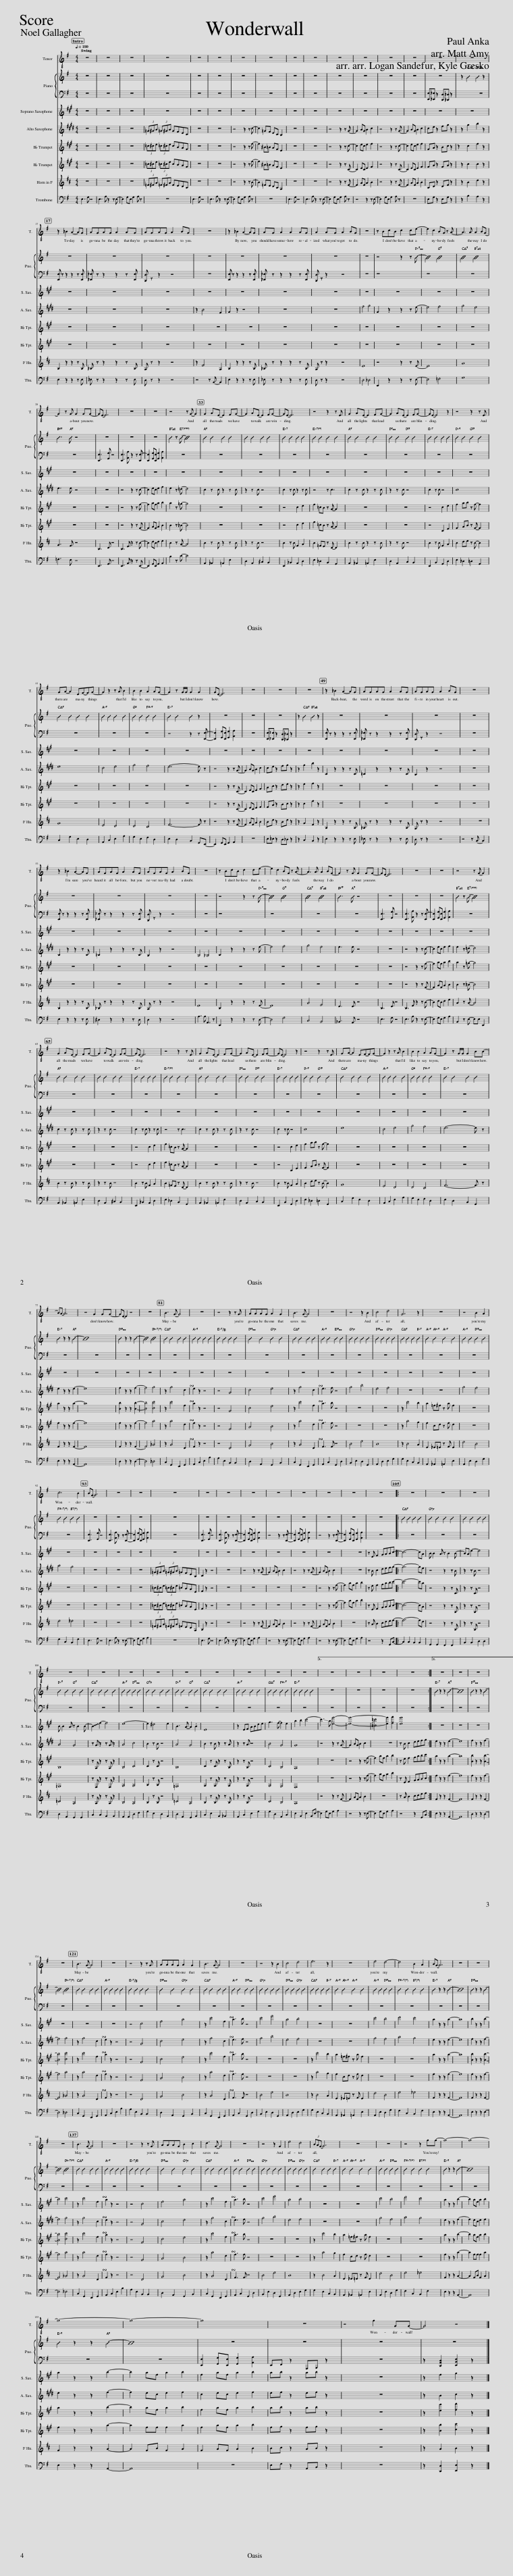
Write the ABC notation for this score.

X:1
%%score 1 { 2 | 3 } 4 5 6 7 8 9
L:1/8
Q:1/4=180
M:4/4
I:linebreak $
K:G
V:1 treble-8
V:2 treble
V:3 bass
V:4 treble transpose=-2
V:5 treble transpose=-9
V:6 treble transpose=-2
V:7 treble transpose=-2
V:8 treble transpose=-7
V:9 bass
V:1
 z8 | z8 | z8 | z8 | z8 | %5
 z8 | z8 | z8 | z8 | z8 | %10
 z8 | z8 | z8 | z8 | z8 | %15
 z8 |$ z2 _B2 A2- AG | AGAG A2 AG | AGAG A2 BG | z8 | %20
 z2 _B2 A2- AG | AG A2 A2 AG | A2 AG A2 BG | z8 | z BdB d2 de- | %25
 e2 d2 BG z A- | A3 A A2 BG- |$ G2 z G G2 GG- | GE- E6 | z8 | %30
 z8 | z4 z G- G2 | G2 AE- E2 FG- | G2 AE- E2 FG- | GE- E6 | %35
 z4 z2 z E | G2 AE- E2 FG- | G2 AE- E2 FG- | GE- E4 z2 | z4 z2 z E |$ %40
 GA- A2 EF-FG- | G2 z2 z A B2 | B2 B2 A2 AG- | G2 z G/G/ G2 G2 | GE- E6 | %45
 z8 | z8 | z8 | z2 _B2 A2- AG | AGAG A2 AG | %50
 AGAG A2 BG | z8 |$ z2 _B2 A2- AG | AGAG A2 AG | AGAG A2 BG | %55
 z8 | z BdB d2 de- | e2 d2 BG z A- | A3 A A2 BG- | G2 z G G2 GG- | %60
 GE- E6 | z8 | z8 | z4 z G- G2 |$ G2 AE- E2 FG- | %65
 G2 AE- E2 FG- | GE- E6 | z4 z2 z E | G2 AE- E2 FG- | G2 AE- E2 FG- | %70
 GE- E4 z2 | z4 z2 z E | GA- A2 EF-FG- | G2 z2 z A B2 | B2 B2 A2 AG- | %75
 G2 z G/G/ G2 BB- |$ BA- A6 | z4 G2 GG- | GE- E2 z4 | z8 | %80
 B3 G- G4 | z8 | z4 z2 z G | AAAG A2 G2 | B3 G- G4 | %85
 z8 | z4 z2 B2 | c4 d4 | G6 z2 | z8 | %90
 z4 B2 A2 |$ c6 B2 | BG- G6 | z8 | z8 | %95
 z8 | z8 | z8 | z8 | z8 | %100
 z8 | z8 | z8 | z8 |: z8 | %105
 z8 | z8 |$ z8 | z8 | z8 | %110
 z8 | z8 | z8 | z8 | z8 | %115
 z8 |1 z8 || z8 | z8 | z8 :|2 %120
 z8 || z8 | z8 |$ z8 | B3 G- G4 | %125
 z8 | z4 z2 z G | AAAG A2 G2 | B3 G- G4 | z8 | %130
 z4 z2 B2 | c4 d4 | e6 z2 | z8 | e4 d4- | %135
 d4 B2 A2 | BG- G6 | z8 | z8 |$ z8 | %140
 B3 G- G4 | z8 | z4 z2 z G | AAAG B2 c2 | d3 G- G4 | %145
 z8 | z4 z2 G2 | e4 d4 | (3BAG- G6 | z8 | %150
 z8 | z4 z2 gg- | g8- | g8- |$ g8- | %155
 g8- | g8 | z8 | z4 g2 GG- | G4 z4 |] %160
V:2
 z8 | z8 | z8 | z8 | z8 | %5
 z8 | z8 | z8 | z8 | z8 | %10
 z8 | z8 | z8 | z8 | z8 | %15
 z2 B2 B2 z2 |$ z8 | z8 | z8 | z8 | %20
 z8 | z8 | z8 | z8 | z4 z2 z B- | %25
 B4 B4 | B4 B4 |$ B3 B z4 | z8 | z8 | %30
 z8 | B2 z B- B4 | B2 B2 B2 B2 | B2 B2 B2 B2 | B2 B2 B2 B2 | %35
 B2 B2 B2 B2 | B2 B2 B2 B2 | B2 B2 B2 B2 | B2 B2 B2 B2 | B2 B2 B2 B2 |$ %40
 B2 B2 B2 B2 | B2 B2 B2 B2 | B2 B2 B2 B2 | B2 B2 B2 z2 | z8 | %45
 z8 | z8 | z2 B2 B2 z2 | z8 | z8 | %50
 z8 | z8 |$ z8 | z8 | z8 | %55
 z8 | z4 z2 z B- | B4 B4 | B4 B4 | B3 B z4 | %60
 z8 | z8 | z8 | B2 z B- B4 |$ B2 B2 B2 B2 | %65
 B2 B2 B2 B2 | B2 B2 B2 B2 | B2 B2 B2 B2 | B2 B2 B2 B2 | B2 B2 B2 B2 | %70
 B2 B2 B2 B2 | B2 B2 B2 B2 | B2 B2 B2 B2 | B2 B2 B2 B2 | B2 B2 B2 B2 | %75
 B2 B2 B2 B2 |$ B2 z2 z2 B2- | B8 | B2 z2 z2 B2- | B4 B4 | %80
 B2 B2 B2 B2 | B2 B2 B2 B2 | B2 B2 B2 B2 | B2 B2 B2 B2 | B2 B2 B2 B2 | %85
 B2 B2 B2 B2 | B2 B2 B2 B2 | B2 B2 B2 B2 | B2 B2 B2 B2 | B2 B2 B2 B2 | %90
 B2 B2 B2 B2 |$ B2 B2 B2 B2 | z8 | z8 | z8 | %95
 z8 | z8 | z8 | z8 | z8 | %100
 z8 | z8 | z8 | z8 |: B2 B2 B2 B2 | %105
 B2 B2 B2 B2 | B2 B2 B2 B2 |$ B2 B2 B2 B2 | B2 B2 B2 B2 | B2 B2 B2 B2 | %110
 B2 B2 B2 B2 | B2 B2 B2 B2 | B2 B2 B2 B2 | B2 B2 B2 B2 | B2 B2 B2 B2 | %115
 B2 B2 B2 B2 |1 z8 || z8 | z8 | z8 :|2 %120
 B2 z2 z2 B2- || B8 | B2 z2 z2 B2- |$ B4 B4 | B2 B2 B2 B2 | %125
 B2 B2 B2 B2 | B2 B2 B2 B2 | B2 B2 B2 B2 | B2 B2 B2 B2 | B2 B2 B2 B2 | %130
 B2 B2 B2 B2 | B2 B2 B2 B2 | B2 B2 B2 B2 | B2 B2 B2 B2 | B2 B2 B2 B2 | %135
 B2 B2 B2 B2 | B2 z2 z2 B2- | B8 | B2 z2 z2 B2- |$ B4 B4 | %140
 B2 B2 B2 B2 | B2 B2 B2 B2 | B2 B2 B2 B2 | B2 B2 B2 B2 | B2 B2 B2 B2 | %145
 B2 B2 B2 B2 | B2 B2 B2 B2 | B2 B2 B2 B2 | B2 B2 B2 B2 | B2 B2 B2 B2 | %150
 B2 B2 B2 B2 | B2 B2 B2 B2 | B2 z2 z2 B2- | B8 |$ B2 z2 z2 B2- | %155
 B8 | z8 | z8 | z8 | z8 |] %160
V:3
 z8 | z8 | z8 | z8 | z8 | %5
 z8 | z8 | z8 | z8 | z8 | %10
 z8 | z8 | z8 | z8 | [E,,E,][_E,,_E,] z2 [D,,D,][_D,,_D,] z2 | %15
 z8 |$ [E,,E,] z z2 z2 z [E,,E,] | [_E,,_E,] z z2 z2 z [E,,E,] | [D,,D,] z z2 z4 | z8 | %20
 [E,,E,] z z2 z2 z [E,,E,] | [_E,,_E,] z z2 z2 z [E,,E,] | [D,,D,] z z2 z4 | z8 | z8 | %25
 z8 | z8 |$ z8 | [E,,E,]3 [G,,G,] z4 | [E,,E,]3 [A,,A,] z2 z [E,,E,-] | %30
 [E,,E,]2 [G,,G,][E,,E,] [G,,G,]2 [A,,A,]2 | z8 | z8 | z8 | z8 | %35
 z8 | z8 | z8 | z8 | z8 |$ %40
 z8 | z8 | z8 | z4 z2 z [E,,E,]- | [E,,E,]2 [G,,G,][E,,E,] [G,,G,]2 [A,,A,]2 | %45
 z8 | [E,,E,][_E,,_E,] z2 [D,,D,][_D,,_D,] z2 | z8 | [E,,E,] z z2 z2 z [E,,E,] | [_E,,_E,] z z2 z2 z [E,,E,] | %50
 [D,,D,] z z2 z4 | z8 |$ [E,,E,] z z2 z2 z [E,,E,] | [_E,,_E,] z z2 z2 z [E,,E,] | [D,,D,] z z2 z4 | %55
 z8 | z8 | z8 | z8 | z8 | %60
 [E,,E,]3 [G,,G,] z4 | [E,,E,]3 [A,,A,] z2 z [E,,E,-] | [E,,E,]2 [G,,G,][E,,E,] [G,,G,]2 [A,,A,]2 | z8 |$ z8 | %65
 z8 | z8 | z8 | z8 | z8 | %70
 z8 | z8 | z8 | z8 | z8 | %75
 z8 |$ z8 | z8 | z8 | z8 | %80
 z8 | z8 | z8 | z8 | z8 | %85
 z8 | z8 | z8 | z8 | z8 | %90
 z8 |$ z8 | [E,,E,]3 [G,,G,] z4 | [E,,E,]3 [A,,A,] z2 z [E,,E,]- | [E,,E,]2 [G,,G,][E,,E,] [G,,G,]2 [A,,A,]2 | %95
 z8 | [E,,E,]3 [G,,G,] z4 | [E,,E,]3 [A,,A,] z2 z [E,,E,]- | [E,,E,]2 [G,,G,][E,,E,] [G,,G,]2 [A,,A,]2 | z4 z2 z [E,,E,]- | %100
 [E,,E,]2 [G,,G,][E,,E,] [G,,G,]2 [A,,A,]2 | z4 z2 z [E,,E,]- | [E,,E,]2 [G,,G,][E,,E,] [G,,G,]2 [A,,A,]2 | z8 |: z8 | %105
 z8 | z8 |$ z8 | z8 | z8 | %110
 z8 | z8 | z8 | z8 | z8 | %115
 z8 |1 z8 || z8 | z8 | z8 :|2 %120
 z8 || z8 | z8 |$ z8 | z8 | %125
 z8 | z8 | z8 | z8 | z8 | %130
 z8 | z8 | z8 | z8 | z8 | %135
 z8 | z8 | z8 | z8 |$ z8 | %140
 z8 | z8 | z8 | z8 | z8 | %145
 z8 | z8 | z8 | z8 | z8 | %150
 z8 | z8 | z8 | z8 |$ z8 | %155
 z8 | [E,,E,]2 [G,,G,][E,,E,] [G,,G,]2 [A,,A,]2 | E,,F,, z2 A,,,B,,, z2 | z8 | z2 [D,,A,,D,]2 [E,,B,,E,]2 z2 |] %160
V:4
[K:A] z8 | z8 | z8 | z8 | z8 | %5
 z8 | z8 | z8 | z8 | z8 | %10
 z8 | z8 | z8 | z8 | z8 | %15
 z8 |$ z8 | z8 | z8 | z8 | %20
 z8 | z8 | z8 | z8 | z8 | %25
 z8 | z8 |$ z8 | z8 | z8 | %30
 z8 | z8 | z8 | z8 | z8 | %35
 z8 | z8 | z8 | z8 | z8 |$ %40
 z8 | z8 | z8 | z8 | z8 | %45
 z8 | z8 | z8 | z8 | z8 | %50
 z8 | z8 |$ z8 | z8 | z8 | %55
 z8 | z8 | z8 | z8 | z8 | %60
 z8 | z8 | z8 | z8 |$ z8 | %65
 z8 | z8 | z8 | z8 | z8 | %70
 z8 | z8 | z8 | z8 | z8 | %75
 z8 |$ z8 | z8 | z8 | z8 | %80
 z8 | z8 | z8 | z8 | z8 | %85
 z8 | z8 | z8 | z8 | z8 | %90
 z8 |$ z8 | z8 | z8 | z8 | %95
 z8 | z8 | z8 | z8 | z8 | %100
 z8 | z8 | z8 | z E F2 GABc- |: c6- cA | %105
 B B2 A z B2 B- | BA e2- e4 |$ B B2 A z B2 B- | !~(!B2 !~)!f2- f4 | e8- | %110
 e2 ^d4 e2 | B3 A- A2 .B2 | E8 | z2 EF ABde | g3 f- f2 e2 | %115
 a2 b2 c'4- |1 !-(!c'3 !-)!a [ee']4- || [ee']8- | [=c=c']4 [ee']2 [ff']2 | [ee']8 :|2 %120
 z8 || z8 | z8 |$ z8 | z8 | %125
 z8 | z4 c4 | f4 a4 | z2 !turn!c'4 f2 | a3 b z4 | %130
 c'4 e'4 | a4 b4 | z8 | z8 | c'4 b4 | %135
 d'4 c'4 | a2 z2 z2 a2- | a8 | b2 z2 z2 b2- |$ b4 c'4 | %140
 z2 !turn!c'4 f2 | a2 z2 z4 | z4 c4 | f4 a4 | z2 !turn!c'4 f2 | %145
 a3 b z4 | c'4 e'4 | a4 b4 | z8 | z8 | %150
 c'4 b4 | d'4 c'4 | a2 z2 z2 b2- | b2 af a2 b2 |$ a2 z2 z2 b2- | %155
 b2 af a2 b2 | f2 af a2 b2 | ab z2 ab z2 | z8 | z2 f2 g2 z2 |] %160
V:5
[K:E] z8 | z8 | z8 | (3=G^GB (3=G^GB GFEC | z8 | %5
 z8 | z4 z2 z c- | c2 =GF EC B,2 | z8 | z8 | %10
 z4 z2 z G- | G2 BG B2 c2 | z4 z2 z G- | G2 BG B2 c2 | ce z2 fg z2 | %15
 z2 g2 b2 z2 |$ z8 | z8 | z8 | z2 B4 F2 | %20
 G2 z2 z4 | z8 | z8 | f4 g4 | G2 z2 z2 z e- | %25
 e4 f4 | g4 e4 |$ e3 e z4 | z8 | z4 z2 z c- | %30
 c2 ec e2 f2 | e2 z =d- d4 | c2 z c z2 z c | z2 z c z4 | c2 z c z2 z c | %35
 z4 z c3 | c2 z c z2 z c | z2 z c z4 | c2 z c z4 | c8 |$ %40
 e8 | c4 e4 | g4 f4 | e6- e z | z4 z2 z G- | %45
 G2 BG B2 c2 | ce z2 fg z2 | z2 g2 b2 z2 | C2 z2 z2 z C | =C2 z2 z2 z C | %50
 B,2 z2 z4 | z8 |$ C2 z2 z2 z C | =C2 z2 z2 z C | B,2 z2 z4 | %55
 B,4 _B,4 | C2 z2 z2 z e- | e4 f4 | g4 e4 | e3 e z4 | %60
 z8 | z4 z2 z c- | c2 ec e2 f2 | e2 z =d- d4 |$ c2 z c z2 z c | %65
 z2 z c z4 | c2 z c z2 z c | z4 z c3 | c2 z c z2 z c | z2 z c z4 | %70
 c2 z c z4 | c8 | e8 | c4 e4 | g4 f4 | %75
 e6- e z |$ e2 z2 z2 e2- | e8 | f2 z2 z2 f2- | f4 g4 | %80
 z2 !turn!g4 c2 | e2 z2 z4 | z4 G4 | c4 e4 | z2 !turn!g4 c2 | %85
 e3 f z4 | g4 b4 | e4 f4 | z8 | z8 | %90
 g4 f4 |$ a4 g4 | z8 | z8 | z8 | %95
 (3=G^GB (3=G^GB =GFEB, | C2 z2 z4 | z8 | z4 z2 z G- | G2 BG B2 c2 | %100
 z4 z2 z G- | G2 BG B2 c2 | z8 | z B c2 defg- |: g6- ge | %105
 z4 z2 z B | z2 z B z4 |$ A4 G4 | z G z2 z G z2 | A4 c4 | %110
 B2 z B z4 | A4 G4 | B2 z B z2 z A | z2 z A z4 | B4 G4 | %115
 G8 |1 z4 z2 z G- || G2 BG B2 c2 | z8 | z B c2 defg :|2 %120
 e2 z2 z2 e2- || e8 | f2 z2 z2 f2- |$ f4 g4 | z2 !turn!g4 c2 | %125
 e2 z2 z4 | z4 G4 | c4 e4 | z2 !turn!g4 c2 | e3 f z4 | %130
 g4 b4 | e4 f4 | z8 | z8 | g4 f4 | %135
 a4 g4 | e2 z2 z2 e2- | e8 | f2 z2 z2 f2- |$ f4 g4 | %140
 z2 !turn!g4 c2 | e2 z2 z4 | z4 G4 | c4 e4 | z2 !turn!g4 c2 | %145
 e3 f z4 | g4 b4 | e4 f4 | z8 | z8 | %150
 g4 f4 | a4 g4 | e2 z2 z2 f2- | f2 ec e2 f2 |$ e2 z2 z2 f2- | %155
 f2 ec e2 f2 | c2 ec e2 f2 | ef z2 ef z2 | z8 | z2 B2 c2 z2 |] %160
V:6
[K:A] z8 | z8 | z8 | (3=c^ce (3=c^ce cBAF | z8 | %5
 z8 | z4 z2 z f- | f2 ^B=B AF E2 | z8 | z8 | %10
 z4 z2 z c- | c2 ec e2 f2 | z4 z2 z c- | c2 ec e2 f2 | FA z2 Bc z2 | %15
 z2 c2 f2 z2 |$ z8 | z8 | z8 | z8 | %20
 z8 | z8 | z8 | z8 | z8 | %25
 z8 | z8 |$ z8 | z8 | z4 z2 z f- | %30
 f2 af a2 b2 | a2 z =g- g4 | z8 | z8 | z4 c2 e2 | %35
 f2 =cB z A- A2 | z8 | z8 | z4 c2 e2 | f2 ab z f- f2 |$ %40
 z8 | z8 | z8 | z8 | z4 z2 z C- | %45
 C2 EC E2 F2 | Ac z2 de z2 | z2 e2 f2 z2 | z8 | z8 | %50
 z8 | z8 |$ z8 | z8 | z8 | %55
 z8 | z8 | z8 | z8 | z8 | %60
 z8 | z4 z2 z f- | f2 af a2 b2 | a2 z =g- g4 |$ z8 | %65
 z8 | z4 c2 e2 | f2 =cB z A- A2 | z8 | z8 | %70
 z4 c2 e2 | f2 ab z f- f2 | z8 | z8 | z8 | %75
 z8 |$ a2 z2 z2 a2- | a8 | [Bb]2 z2 z2 [Bb]2- | [Bb]4 [cc']4 | %80
 z2 !turn!c'4 f2 | a2 z2 z4 | z4 F4 | c4 e4 | z2 !turn!c'4 f2 | %85
 a3 b z4 | z8 | z8 | z2 c'4 b2 | a2 =f^f z a f2 | %90
 z8 |$ z8 | z8 | z8 | z8 | %95
 (3=c^ce (3=c^ce =cBAE | F2 z2 z4 | z8 | z8 | z8 | %100
 z8 | z4 z2 z f- | f2 af a2 b2 | z e f2 gabc'- |: c'6- c'a | %105
 z4 z2 z C | z2 z C z4 |$ B,8 | z A, z2 z A, z2 | B,4 C4 | %110
 C2 z C z4 | B,8 | C2 z C z2 z B, | z2 z B, z4 | C4 B,4 | %115
 A,8 |1 z8 || z4 z2 z f- | f2 af a2 b2 | z e f2 gabc' :|2 %120
 a2 z2 z2 a2- || a8 | [Bb]2 z2 z2 [Bb]2- |$ [Bb]4 [cc']4 | z2 !turn!c'4 f2 | %125
 a2 z2 z4 | z4 F4 | c4 e4 | z2 !turn!c'4 f2 | a3 b z4 | %130
 z8 | z8 | z2 c'4 b2 | a2 =f^f z a f2 | z8 | %135
 z8 | a2 z2 z2 a2- | a8 | [Bb]2 z2 z2 [Bb]2- |$ [Bb]4 [cc']4 | %140
 z2 !turn!c'4 f2 | a2 z2 z4 | z4 F4 | c4 e4 | z2 !turn!c'4 f2 | %145
 a3 b z4 | z8 | z8 | z2 c'4 b2 | a2 =f^f z a f2 | %150
 z8 | z8 | a2 z2 z2 b2- | b2 af a2 b2 |$ a2 z2 z2 b2- | %155
 b2 af a2 b2 | f2 af a2 b2 | ab z2 ab z2 | z8 | z2 [ee']2 [ff']2 z2 |] %160
V:7
[K:A] z8 | z8 | z8 | (3=c^ce (3=c^ce cBAF | z8 | %5
 z8 | z4 z2 z f- | f2 ^B=B AF E2 | z8 | z8 | %10
 z4 z2 z C- | C2 EC E2 F2 | z4 z2 z C- | C2 EC E2 F2 | FA z2 FA z2 | %15
 z2 c2 c2 z2 |$ z8 | z8 | z8 | z8 | %20
 z8 | z8 | z8 | z8 | z8 | %25
 z8 | z8 |$ z8 | z8 | z4 z2 z F- | %30
 F2 AF A2 B2 | B2 z _B- B4 | z8 | z8 | z4 c2 e2 | %35
 f2 =cB z A- A2 | z8 | z8 | z4 C2 E2 | F2 AB z F- F2 |$ %40
 z8 | z8 | z8 | z8 | z4 z2 z C- | %45
 C2 EC E2 F2 | FA z2 Bc z2 | z2 c2 f2 z2 | z8 | z8 | %50
 z8 | z8 |$ z8 | z8 | z8 | %55
 z8 | z8 | z8 | z8 | z8 | %60
 z8 | z4 z2 z F- | F2 AF A2 B2 | B2 z _B- B4 |$ z8 | %65
 z8 | z4 c2 e2 | f2 =cB z A- A2 | z8 | z8 | %70
 z4 C2 E2 | F2 AB z F- F2 | z8 | z8 | z8 | %75
 z8 |$ f2 z2 z2 f2- | f8 | f2 z2 z2 f2- | f4 a4 | %80
 z2 !turn!a4 d2 | f2 z2 z4 | z4 F4 | A4 B4 | z2 !turn!a4 d2 | %85
 f3 f z4 | z8 | z8 | z2 a4 g2 | f2 cd z f d2 | %90
 z8 |$ z8 | z8 | z8 | z8 | %95
 (3=c^ce (3=c^ce =cBAE | F2 z2 z4 | z8 | z8 | z8 | %100
 z8 | z4 z2 z f- | f2 af a2 b2 | z E F2 GABc- |: c6- cA | %105
 z4 z2 z B, | z2 z B, z4 |$ =G,8 | z F, z2 z F, z2 | A,4 A,4 | %110
 B,2 z B, z4 | =G,8 | A,2 z A, z2 z A, | z2 z A, z4 | A,4 G,4 | %115
 F,8 |1 z8 || z4 z2 z f- | f2 af a2 b2 | z E F2 GABc :|2 %120
 f2 z2 z2 f2- || f8 | f2 z2 z2 f2- |$ f4 a4 | z2 !turn!a4 d2 | %125
 f2 z2 z4 | z4 F4 | A4 B4 | z2 !turn!a4 d2 | f3 f z4 | %130
 z8 | z8 | z2 a4 g2 | f2 cd z f d2 | z8 | %135
 z8 | f2 z2 z2 f2- | f8 | f2 z2 z2 f2- |$ f4 a4 | %140
 z2 !turn!a4 d2 | f2 z2 z4 | z4 F4 | A4 B4 | z2 !turn!a4 d2 | %145
 f3 f z4 | z8 | z8 | z2 a4 g2 | f2 cd z f d2 | %150
 z8 | z8 | f2 z2 z2 a2- | a2 ff f2 a2 |$ f2 z2 z2 a2- | %155
 a2 ff f2 a2 | f2 af a2 b2 | fg z2 fg z2 | z8 | z2 [Bb]2 [cc']2 z2 |] %160
V:8
[K:D] z8 | z8 | z8 | (3=F^FA (3=F^FA FEDB, | z8 | %5
 z8 | z4 z2 z B- | B2 =FE DB, A,2 | z8 | z8 | %10
 z4 z2 z F- | F2 AF A2 B2 | z4 z2 z F- | F2 AF A2 B2 | B,D z2 DF z2 | %15
 z2 B2 d2 z2 |$ B,2 z2 z2 z B, | _B, z z2 z2 z B, | A, z z2 z4 | z2 F4 A,2 | %20
 B,2 z2 z2 z B, | _B, z z2 z2 z B, | A, z z2 z4 | E8 | z4 z2 z E- | %25
 E8 | A8 |$ G3 F z4 | B,3 D z4 | B,3 E z2 z B- | %30
 B2 dB d2 e2 | B2 z A- A4 | B2 z B z2 z B | z2 z B z4 | B2 z B F2 A2 | %35
 B2 =FE z D- D2 | B2 z B z2 z B | z2 z B z4 | B2 z B F2 A2 | B2 de z B- B2 |$ %40
 G8 | E4 D4 | D4 C4 | F6- F z | z4 z2 z F- | %45
 F2 AF A2 B2 | Bd z2 Bd z2 | z2 G2 F2 z2 | B,2 z2 z2 z B, | _B, z z2 z2 z B, | %50
 A, z z2 z4 | z8 |$ B,2 z2 z2 z B, | _B, z z2 z2 z B, | A, z z2 z4 | %55
 E8 | B,2 z2 z2 z E- | E8 | A4 F4 | D3 D z4 | %60
 B,3 D z4 | B,3 E z2 z B- | B2 dB d2 e2 | A2 z A- A4 |$ B2 z B z2 z B | %65
 z2 z B z4 | B2 z B F2 A2 | B2 =FE z D- D2 | B2 z B z2 z B | z2 z B z4 | %70
 B2 z B F2 A2 | B2 de z B- B2 | G8 | E4 D4 | D4 C4 | %75
 F6- F z |$ F2 z2 z2 F2- | F8 | F2 z2 z2 F2- | F4 _A4 | %80
 z2 !turn!A4 D2 | F2 z2 z4 | z4 D4 | G4 B4 | z2 !turn!A4 D2 | %85
 F3 F z4 | B4 e4 | B8 | z2 B4 A2 | E2 _E=E z F E2 | %90
 d4 B4 |$ e4 _e4 | z8 | z8 | z8 | %95
 (3=F^FA (3=F^FA =FEDA, | B,2 z2 z4 | z8 | z4 z2 z F- | F2 AF A2 B2 | %100
 z4 z2 z F- | F2 AF A2 B2 | z8 | z A B2 cdef- |: f6- fd | %105
 z4 z2 z B, | z2 z B, z4 |$ =C4 A,4 | z A, z2 z A, z2 | B,4 A,4 | %110
 B,2 z B, z4 | =C4 A,4 | B,2 z B, z2 z B, | z2 z B, z4 | C4 B,4 | %115
 A,8 |1 z4 z2 z F- || F2 AF A2 B2 | z8 | z A B2 cdef :|2 %120
 F2 z2 z2 F2- || F8 | F2 z2 z2 F2- |$ F4 _A4 | z2 !turn!A4 D2 | %125
 F2 z2 z4 | z4 D4 | G4 B4 | z2 !turn!A4 D2 | F3 F z4 | %130
 B4 e4 | B8 | z2 B4 A2 | E2 _E=E z F E2 | d4 B4 | %135
 e4 _e4 | F2 z2 z2 F2- | F8 | F2 z2 z2 F2- |$ F4 _A4 | %140
 z2 !turn!A4 D2 | F2 z2 z4 | z4 D4 | G4 B4 | z2 !turn!A4 D2 | %145
 F3 F z4 | B4 e4 | B8 | z2 B4 A2 | E2 _E=E z F E2 | %150
 d4 B4 | e4 _e4 | F2 z2 z2 A2- | A2 FB F2 A2 |$ F2 z2 z2 A2- | %155
 A2 FB F2 A2 | F2 AF A2 B2 | Bc z2 AB z2 | z8 | z2 A2 B2 z2 |] %160
V:9
 E,3 G, z4 | E,3 A, z2 z E,- | E,2 G,E, G,2 A, z | z8 | E,3 G, z4 | %5
 E,3 A, z2 z E,- | E,2 G,E, G,2 A, z | z8 | E,3 G, z4 | E,3 A, z2 z E,- | %10
 E,2 G,E, G,2 A, z | z4 z2 z E,- | E,2 G,E, G,2 A, z | z8 | E,G, z2 E,G, z2 | %15
 z2 B,2 A,2 z2 |$ E,2 z2 z2 z E, | _E, z z2 z2 z E, | D, z z2 z4 | z4 z B,,- B,,2 | %20
 E,2 z2 z2 z E, | _E, z z2 z2 z E, | D, z z2 z4 | D,4 _D,4 | E,,2 z2 z2 z E,- | %25
 E,4 =F,4 | G,8 |$ =F,3 E, z4 | E,,3 G,, z4 | E,,3 A,, z2 z E,,- | %30
 E,,2 G,,E,, G,,2 A,,2 | B,2 z C- C4 | A,,2 _A,,2 =A,,2 E,2 | D,2 A,,2 ^C,2 B,,2 | E,,2 _B,,2 A,,2 D,2 | %35
 E,2 _D,2 B,,2 G,,2 | A,,2 _A,,2 =A,,2 E,2 | D,2 A,,2 C,2 B,,2 | E,,2 B,,2 G,,2 D,2 | E,2 _D,2 =D,2 G,,2 |$ %40
 C,2 G,2 E,2 D,2 | A,,2 C,2 E,2 A,2 | G,2 E,2 F,2 D,2 | E,2 D,2 B,,2 G,,E,,- | E,,2 G,,E,, G,,2 A,,2 | %45
 z8 | E,_E, z2 D,_D, z2 | z2 C,2 B,,2 z2 | E,2 z2 z2 z E, | _E, z z2 z2 z E, | %50
 D, z z2 z4 | z4 z B,,- B,,2 |$ E,2 z2 z2 z E, | ^D,2 z2 z2 z D, | D,2 z2 z4 | %55
 A,3 A, A,,3 z | E,,2 z2 z2 z D,- | D,4 G,4 | C,4 B,,4 | _B,,3 A,, z4 | %60
 E,3 G, z4 | E,3 A, z2 z E,- | E,2 G,E, G,2 A,2 | B,,2 z E,- E,E, E,,2 |$ A,,2 _A,,2 =A,,2 E,2 | %65
 D,2 A,,2 ^C,2 B,,2 | E,,2 _B,,2 A,,2 D,2 | E,2 _D,2 B,,2 G,,2 | A,,2 _A,,2 =A,,2 E,2 | D,2 A,,2 C,2 B,,2 | %70
 E,,2 B,,2 G,,2 D,2 | E,2 _D,2 =D,2 G,,2 | C,2 G,2 E,2 D,2 | A,,2 C,2 E,2 A,2 | G,2 E,2 F,2 D,2 | %75
 E,2 D,2 B,,2 G,,2 |$ E,2 z2 z2 A,,2- | A,,8 | D,2 z2 z2 D,2- | D,4 _D,4 | %80
 C,2 G,,2 E,,2 G,,2 | A,,2 C,2 E,2 B,2 | A,2 E,2 B,,2 B,,2 | D,2 A,,2 G,,2 B,,2 | C,2 G,,2 E,,2 G,,2 | %85
 A,,2 C,2 G,,2 D,2 | B,,2 E,2 D,2 G,,2 | A,,2 D,2 E,2 G,2 | G,2 E,2 C,2 B,,2 | A,,2 _A,,2 =A,,2 E,2 | %90
 A,,2 E,2 D,2 G,2 |$ F,2 C,2 B,,2 F,2 | E,3 G, z4 | E,3 A, z2 z E,- | E,2 G,E, G,2 A,2 | %95
 z8 | E,3 G, z4 | E,3 A, z2 z E,- | E,2 G,E, G,2 A,2 | z4 z2 z E,- | %100
 E,2 G,E, G,2 A,2 | z4 z2 z E,- | E,2 G,E, G,2 A,2 | z4 z2 G,,C,- |: C,2 C,2 B,,2 B,,2 | %105
 G,,2 G,,2 F,,2 F,,2 | B,,2 B,,2 D,2 D,2 |$ D,2 A,,2 G,,2 G,,2 | C,2 C,2 B,,2 B,,2 | A,,2 A,,2 D,2 F,2 | %110
 G,2 E,2 D,2 B,,2 | D,2 A,,2 G,,2 B,,2 | C,2 E,2 B,,2 _B,,2 | A,,2 C,2 E,2 G,2 | G,2 D,2 A,,2 C,2 | %115
 E,2 B,,2 E,2 B,,E,- |1 E,2 G,E, G,2 A,2 || z4 z2 z E,- | E,2 G,E, G,2 A,2 | z4 z2 G,,C, :|2 %120
 E,2 z2 z2 A,,2- || A,,8 | D,2 z2 z2 D,2- |$ D,4 _D,4 | C,2 G,,2 E,,2 G,,2 | %125
 A,,2 C,2 E,2 B,2 | A,2 E,2 B,,2 B,,2 | D,2 A,,2 G,,2 B,,2 | C,2 G,,2 E,,2 G,,2 | A,,2 C,2 G,,2 D,2 | %130
 B,,2 E,2 D,2 G,,2 | A,,2 D,2 E,2 G,2 | G,2 E,2 C,2 B,,2 | A,,2 _A,,2 =A,,2 E,2 | A,,2 E,2 D,2 G,2 | %135
 F,2 C,2 B,,2 F,2 | E,2 z2 z2 A,,2- | A,,8 | E,2 z2 z2 E,2- |$ E,4 _E,4 | %140
 C,2 G,,2 E,,2 G,,2 | A,,2 C,2 E,2 B,2 | A,2 E,2 B,,2 B,,2 | D,2 A,,2 G,,2 B,,2 | C,2 G,,2 E,,2 G,,2 | %145
 A,,2 C,2 G,,2 D,2 | B,,2 E,2 D,2 G,,2 | A,,2 D,2 E,2 G,2 | G,2 E,2 C,2 B,,2 | A,,2 _A,,2 =A,,2 E,2 | %150
 A,,2 E,2 D,2 G,2 | F,2 C,2 B,,2 F,2 | E,2 z2 z2 A,,2- | A,,8 |$ E,2 z2 z2 A,,2- | %155
 A,,8 | z8 | E,F, z2 A,,B,, z2 | z8 | z2 [D,,D,]2 [E,,E,]2 z2 |] %160
